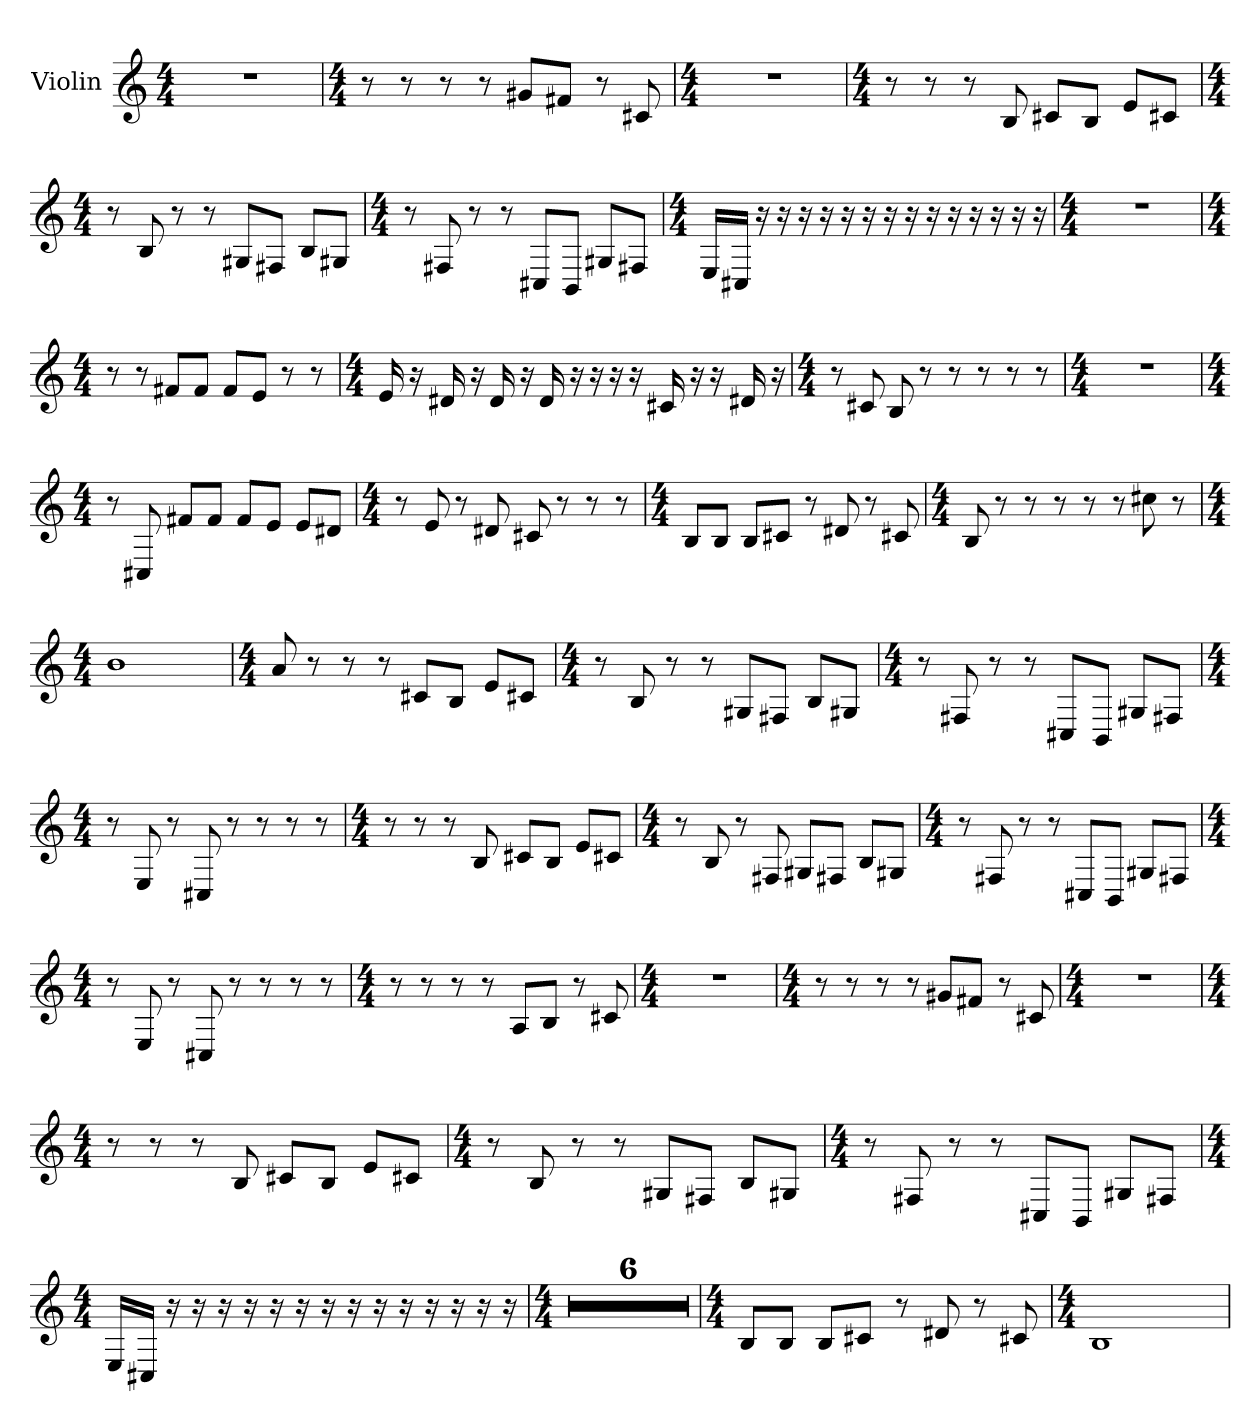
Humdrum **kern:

**kern
*part1
*staff1
*I"Violin
*I'Vln
*M4/4
=
1r
=
*M4/4
8r
8r
8r
8r
8g#XL
8f#XJ
8r
8c#X
=
*M4/4
1r
=
*M4/4
8r
8r
8r
8B
8c#XL
8BJ
8eL
8c#XJ
=
*M4/4
8r
8B
8r
8r
8G#XL
8F#XJ
8BL
8G#XJ
=
*M4/4
8r
8F#X
8r
8r
8C#XL
8BBJ
8G#XL
8F#XJ
=
*M4/4
16ELL
16C#XJJ
16r
16r
16r
16r
16r
16r
16r
16r
16r
16r
16r
16r
16r
16r
=
*M4/4
1r
=
*M4/4
8r
8r
8f#XL
8f#J
8f#L
8eJ
8r
8r
=
*M4/4
16e
16r
16d#X
16r
16d#
16r
16d#
16r
16r
16r
16r
16c#X
16r
16r
16d#X
16r
=
*M4/4
8r
8c#X
8B
8r
8r
8r
8r
8r
=
*M4/4
1r
=
*M4/4
8r
8C#X
8f#XL
8f#J
8f#L
8eJ
8eL
8d#XJ
=
*M4/4
8r
8e
8r
8d#X
8c#X
8r
8r
8r
=
*M4/4
8BL
8BJ
8BL
8c#XJ
8r
8d#X
8r
8c#X
=
*M4/4
8B
8r
8r
8r
8r
8r
8cc#X
8r
=
*M4/4
1b
=
*M4/4
8a
8r
8r
8r
8c#XL
8BJ
8eL
8c#XJ
=
*M4/4
8r
8B
8r
8r
8G#XL
8F#XJ
8BL
8G#XJ
=
*M4/4
8r
8F#X
8r
8r
8C#XL
8BBJ
8G#XL
8F#XJ
=
*M4/4
8r
8E
8r
8C#X
8r
8r
8r
8r
=
*M4/4
8r
8r
8r
8B
8c#XL
8BJ
8eL
8c#XJ
=
*M4/4
8r
8B
8r
8F#X
8G#XL
8F#XJ
8BL
8G#XJ
=
*M4/4
8r
8F#X
8r
8r
8C#XL
8BBJ
8G#XL
8F#XJ
=
*M4/4
8r
8E
8r
8C#X
8r
8r
8r
8r
=
*M4/4
8r
8r
8r
8r
8AL
8BJ
8r
8c#X
=
*M4/4
1r
=
*M4/4
8r
8r
8r
8r
8g#XL
8f#XJ
8r
8c#X
=
*M4/4
1r
=
*M4/4
8r
8r
8r
8B
8c#XL
8BJ
8eL
8c#XJ
=
*M4/4
8r
8B
8r
8r
8G#XL
8F#XJ
8BL
8G#XJ
=
*M4/4
8r
8F#X
8r
8r
8C#XL
8BBJ
8G#XL
8F#XJ
=
*M4/4
16ELL
16C#XJJ
16r
16r
16r
16r
16r
16r
16r
16r
16r
16r
16r
16r
16r
16r
=
*M4/4
1r
=
*M4/4
1r
=
*M4/4
1r
=
*M4/4
1r
=
*M4/4
1r
=
*M4/4
1r
=
*M4/4
8BL
8BJ
8BL
8c#XJ
8r
8d#X
8r
8c#X
=
*M4/4
1B
=
*-
